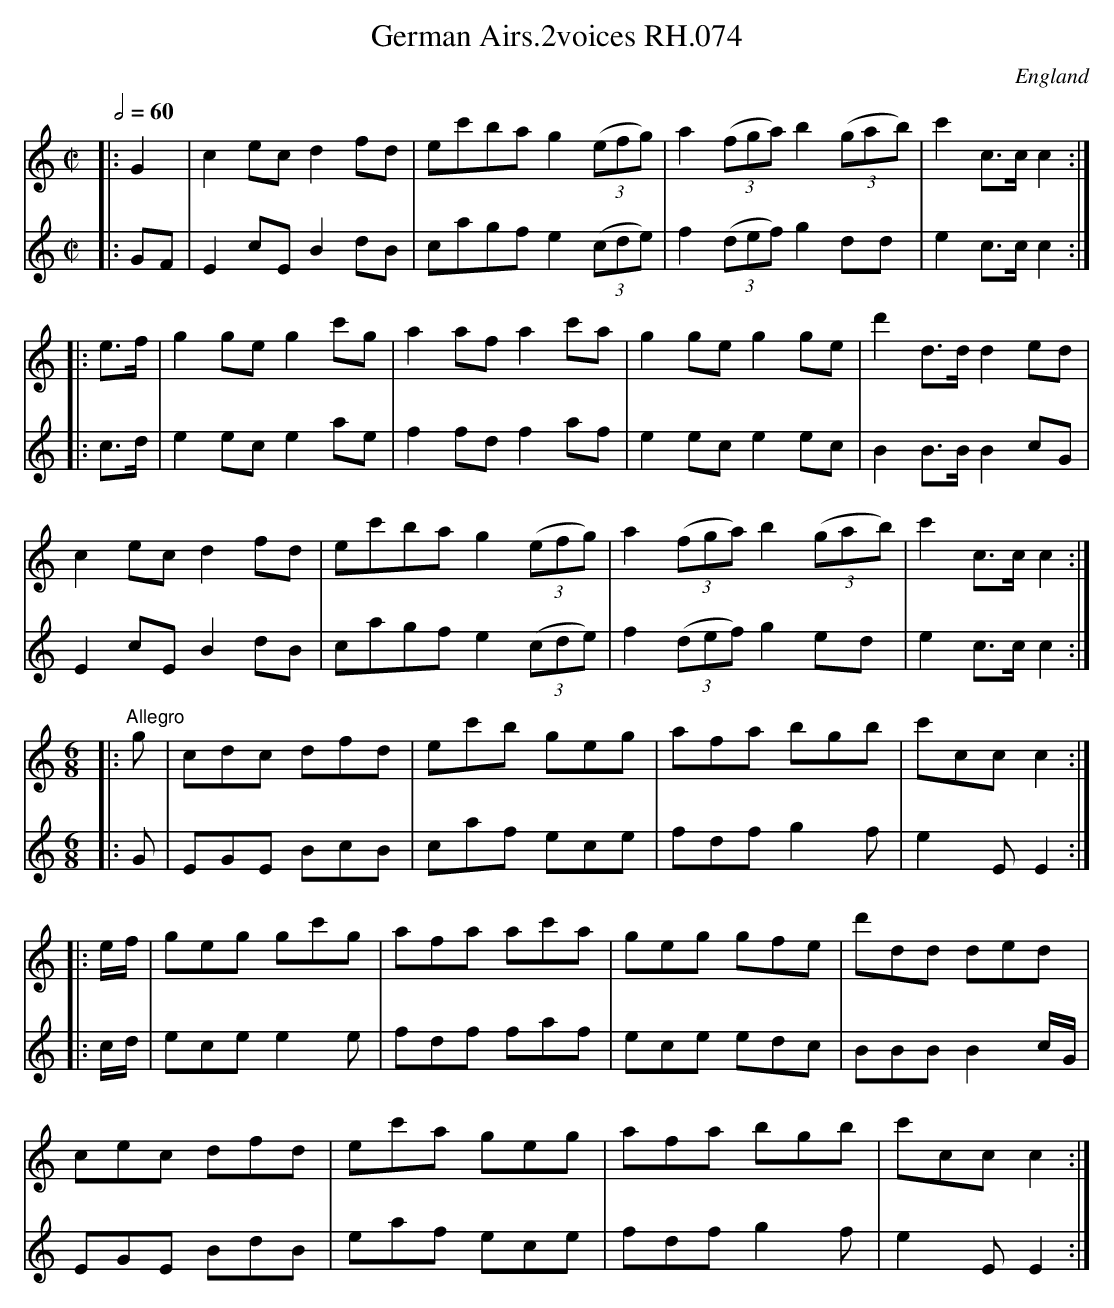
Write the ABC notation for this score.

X:1
T:German Airs.2voices RH.074
O:England
M:C|
L:1/8
Q:1/2=60
K:C
[V:1]|:G2|c2ec d2fd|ec'ba g2((3efg)|a2((3fga) b2((3gab)|c'2c>c c2:|
[V:2]|:GF|E2cE B2dB|cagf e2((3cde)|f2((3def) g2dd|e2c>c c2:|
[V:1]|:e>f|g2ge g2c'g|a2af a2c'a|g2ge g2ge|d'2d>d d2ed|
[V:2]|:c>d|e2ec e2ae|f2fd f2af|e2ece2ec|B2B>B B2cG|
[V:1] c2ec d2fd|ec'ba g2((3efg)|a2((3fga )b2((3gab)|c'2c>c c2:|
[V:2] E2cE B2dB|cagf e2((3cde)|f2((3def) g2ed|e2c>c c2:|
[V:1] [M:6/8]|:"^Allegro"g|cdc dfd|ec'b geg|afa bgb|c'cc c2:|
[V:2] [M:6/8]|:G|EGE BcB|caf ece|fdf g2f|e2E E2:|
[V:1]|:e/f/|geg gc'g|afa ac'a|geg gfe|d'dd ded|
[V:2]|:c/d/|ece e2e|fdf faf|ece edc|BBB B2c/G/|
[V:1] cec dfd|ec'a geg|afa bgb|c'ccc2:|
[V:2] EGE BdB|eaf ece|fdf g2f|e2E E2:|
